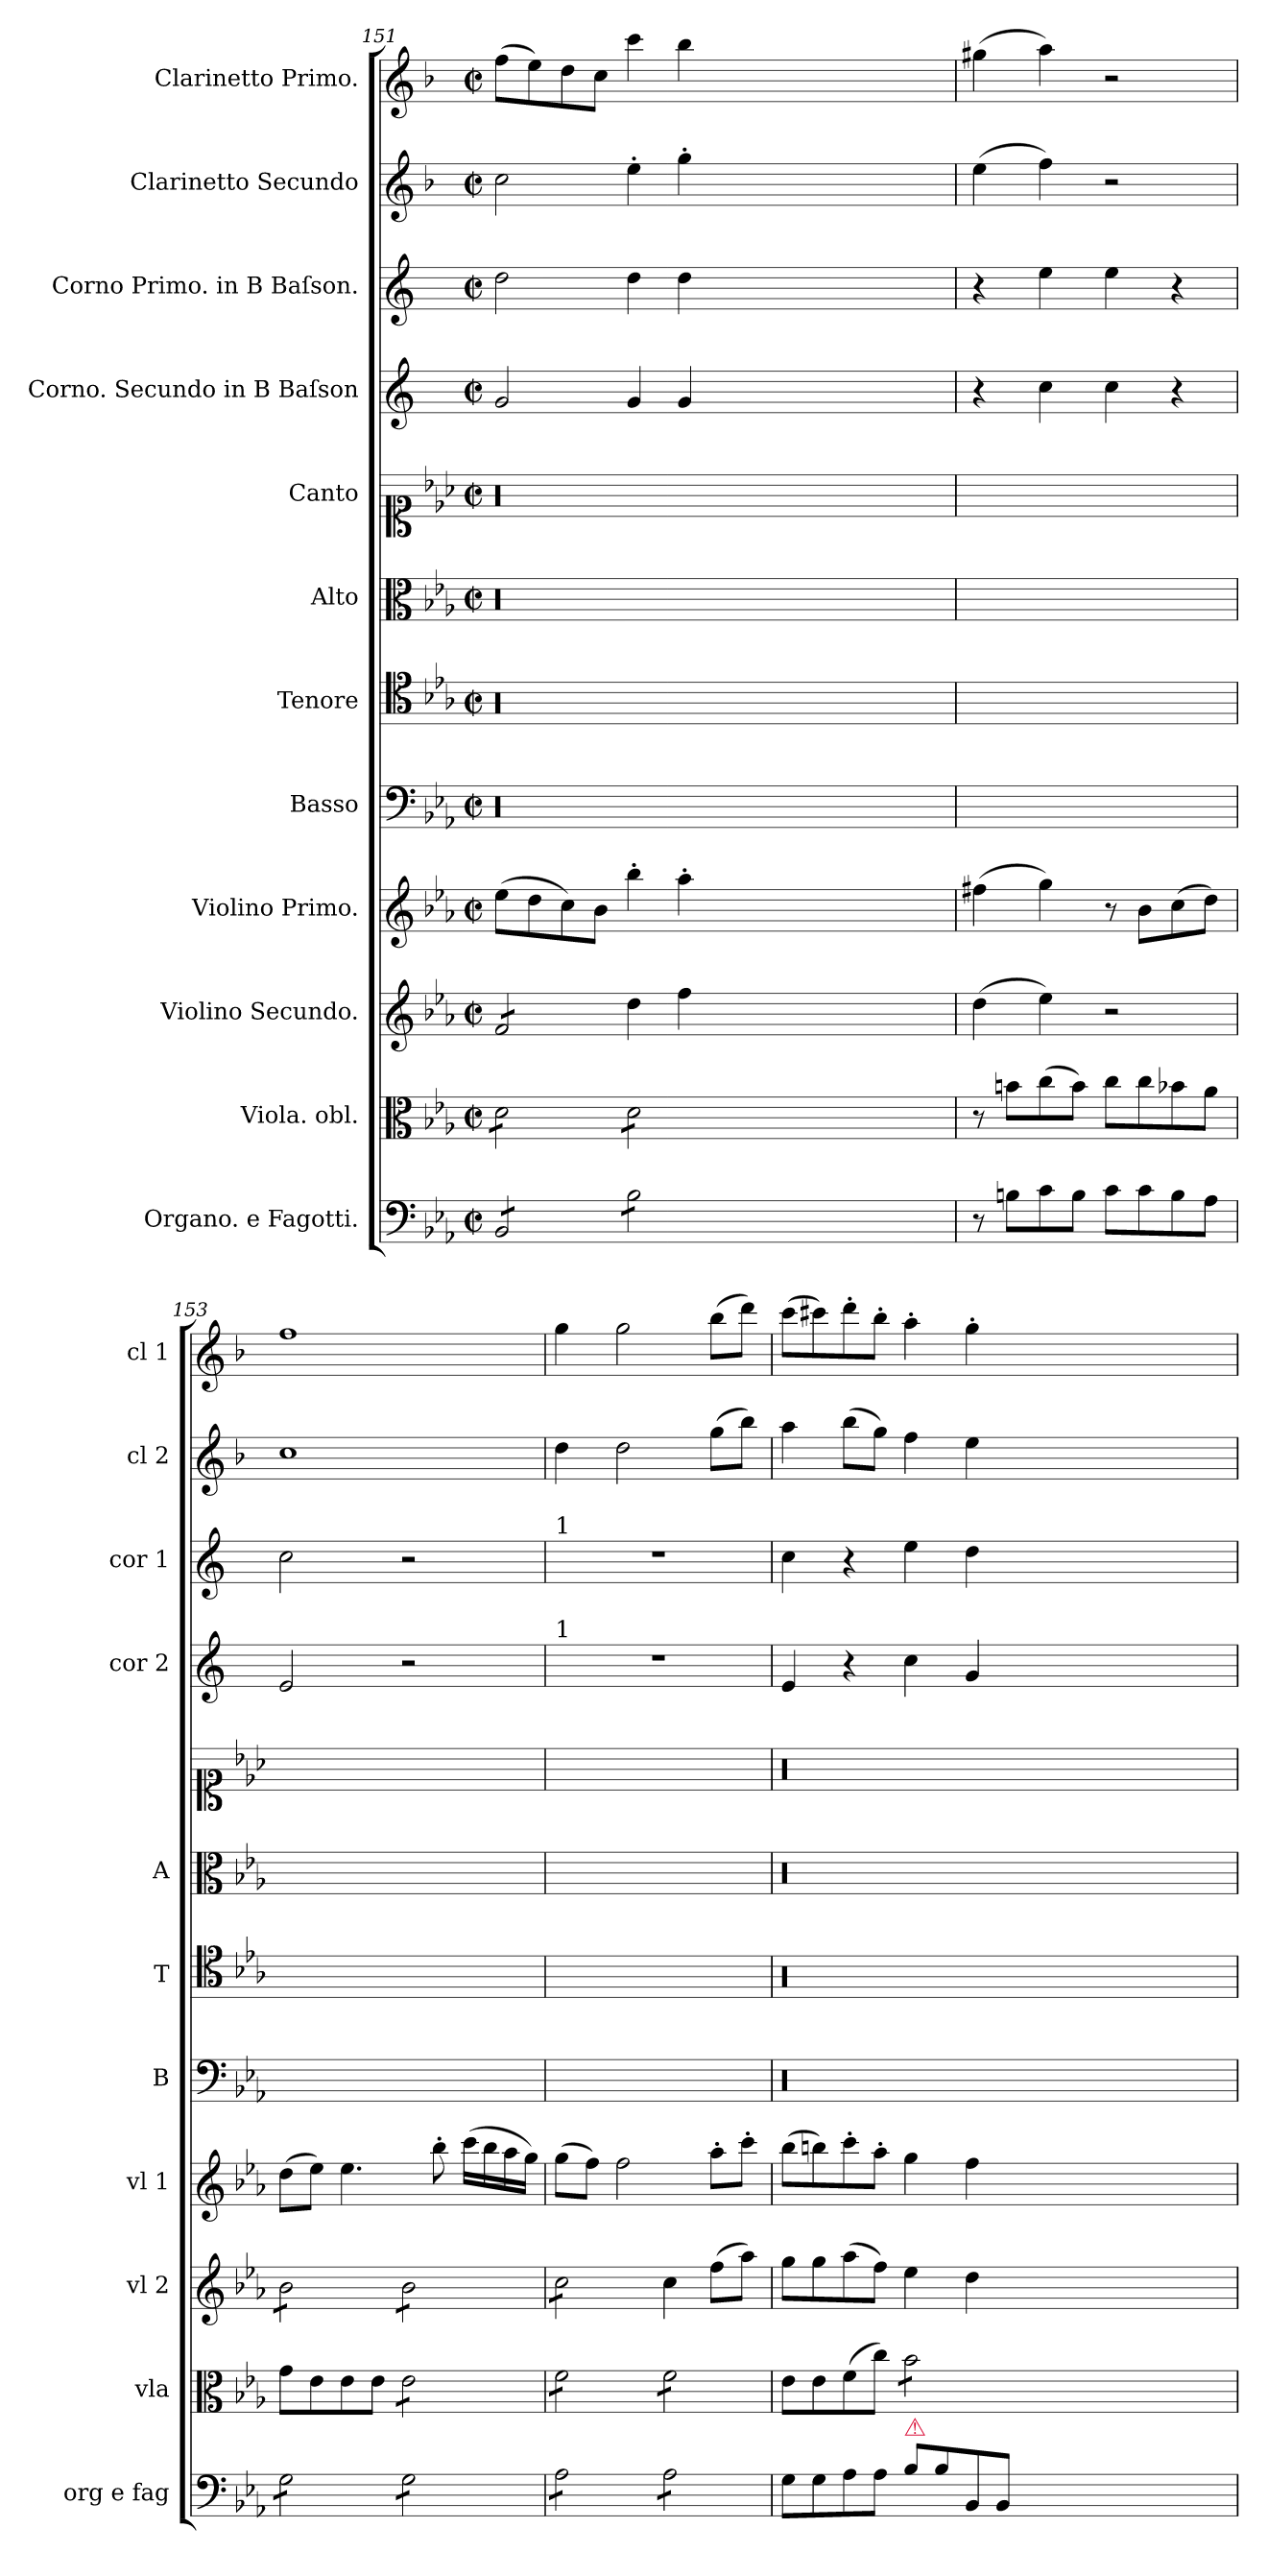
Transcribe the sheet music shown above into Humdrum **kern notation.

**kern	**kern	**kern	**kern	**kern	**kern	**kern	**kern	**kern	**dynam	**kern	**kern	**kern
*part12	*part11	*part10	*part9	*part8	*part7	*part6	*part5	*part4	*part4	*part3	*part2	*part1
*staff12	*staff11	*staff10	*staff9	*staff8	*staff7	*staff6	*staff5	*staff4	*staff4	*staff3	*staff2	*staff1
*I"Organo. e Fagotti.	*I"Viola. obl.	*I"Violino Secundo.	*I"Violino Primo.	*I"Basso	*I"Tenore	*I"Alto	*I"Canto	*I"Corno. Secundo in B Baſson	*	*I"Corno Primo. in B Baſson.	*I"Clarinetto Secundo	*I"Clarinetto Primo.
*I'org e fag	*I'vla	*I'vl 2	*I'vl 1	*I'B	*I'T	*I'A	*	*I'cor 2	*	*I'cor 1	*I'cl 2	*I'cl 1
*clefF4	*clefC3	*clefG2	*clefG2	*clefF4	*clefC4	*clefC3	*clefC1	*clefG2	*	*clefG2	*clefG2	*clefG2
*	*	*	*	*	*	*	*	*ITrd-2c-3	*	*ITrd-2c-3	*ITrd1c2	*ITrd1c2
*k[b-e-a-]	*k[b-e-a-]	*k[b-e-a-]	*k[b-e-a-]	*k[b-e-a-]	*k[b-e-a-]	*k[b-e-a-]	*k[b-e-a-]	*k[b-e-a-]	*	*k[b-e-a-]	*k[b-e-a-]	*k[b-e-a-]
*E-:	*E-:	*E-:	*E-:	*E-:	*E-:	*E-:	*E-:	*	*	*	*E-:	*E-:
*M2/2	*M2/2	*M2/2	*M2/2	*M2/2	*M2/2	*M2/2	*M2/2	*M2/2	*	*M2/2	*M2/2	*M2/2
*met(c|)	*met(c|)	*met(c|)	*met(c|)	*met(c|)	*met(c|)	*met(c|)	*met(c|)	*met(c|)	*	*met(c|)	*met(c|)	*met(c|)
=151	=151	=151	=151	=151	=151	=151	=151	=151	=151	=151	=151	=151
*tremolo	*	*	*	*	*	*	*	*	*	*	*	*
*	*tremolo	*	*	*	*	*	*	*	*	*	*	*
*	*	*tremolo	*	*	*	*	*	*	*	*	*	*
8BB-/L	8d\L	8f/L	(8ee-\L	00r	00r	00r	00r	2b-/	forte	2ff\	2b-\	(8ee-\L
8BB-/	8d\	8f/	8dd\	.	.	.	.	.	.	.	.	8dd\)
8BB-/	8d\	8f/	8cc\)	.	.	.	.	.	.	.	.	8cc\
8BB-/J	8d\J	8f/J	8b-\J	.	.	.	.	.	.	.	.	8b-\J
*	*	*Xtremolo	*	*	*	*	*	*	*	*	*	*
8B-\L	8d\L	4dd\	4bb-'\	.	.	.	.	4b-/	.	4ff\	4dd'\	4bb-\
8B-\	8d\	.	.	.	.	.	.	.	.	.	.	.
8B-\	8d\	4ff\	4aa-'\	.	.	.	.	4b-/	.	4ff\	4ff'\	4aa-\
8B-\J	8d\J	.	.	.	.	.	.	.	.	.	.	.
*	*Xtremolo	*	*	*	*	*	*	*	*	*	*	*
*Xtremolo	*	*	*	*	*	*	*	*	*	*	*	*
0.ryy	0.ryy	0.ryy	0.ryy	.	.	.	.	0.ryy	.	0.ryy	0.ryy	0.ryy
=152	=152	=152	=152	=152	=152	=152	=152	=152	=152	=152	=152	=152
8r	8r	(4dd\	(4ff#X\	1ryy	1ryy	1ryy	1ryy	4r	.	4r	(4dd\	(4ff#X\
8Bn\L	8bn\L	.	.	.	.	.	.	.	.	.	.	.
8c\	(8cc\	4ee-\)	4gg\)	.	.	.	.	4ee-\	.	4gg\	4ee-\)	4gg\)
8B\J	8b\J)	.	.	.	.	.	.	.	.	.	.	.
8c\L	8cc\L	2r	8r	.	.	.	.	4ee-\	.	4gg\	2r	2r
8c\	8cc\	.	8b-\L	.	.	.	.	.	.	.	.	.
8B\	8b-X\	.	(8cc\	.	.	.	.	4r	.	4r	.	.
8A-\J	8a-\J	.	8dd\J)	.	.	.	.	.	.	.	.	.
=153	=153	=153	=153	=153	=153	=153	=153	=153	=153	=153	=153	=153
*tremolo	*	*	*	*	*	*	*	*	*	*	*	*
*	*	*tremolo	*	*	*	*	*	*	*	*	*	*
8G\L	8g\L	8b-\L	(8dd\L	1ryy	1ryy	1ryy	1ryy	2g/	.	2ee-\	1b-\	1ee-\
8G\	8e-\	8b-\	8ee-\J)	.	.	.	.	.	.	.	.	.
8G\	8e-\	8b-\	4.ee-\	.	.	.	.	.	.	.	.	.
8G\J	8e-\J	8b-\J	.	.	.	.	.	.	.	.	.	.
*	*tremolo	*	*	*	*	*	*	*	*	*	*	*
8G\L	8e-\L	8b-\L	.	.	.	.	.	2r	.	2r	.	.
8G\	8e-\	8b-\	8bb-'\	.	.	.	.	.	.	.	.	.
8G\	8e-\	8b-\	(16ccc\LL	.	.	.	.	.	.	.	.	.
.	.	.	16bb-\	.	.	.	.	.	.	.	.	.
8G\J	8e-\J	8b-\J	16aa-\	.	.	.	.	.	.	.	.	.
.	.	.	16gg\JJ)	.	.	.	.	.	.	.	.	.
=154	=154	=154	=154	=154	=154	=154	=154	=154	=154	=154	=154	=154
!	!	!	!	!	!	!	!	!	!	!LO:TX:a:t=1	!	!
!	!	!	!	!	!	!	!	!LO:TX:a:t=1	!	!	!	!
8A-\L	8f\L	8cc\L	(8gg\L	1ryy	1ryy	1ryy	1ryy	1r	.	1r	4cc\	4ff\
8A-\	8f\	8cc\	8ff\J)	.	.	.	.	.	.	.	.	.
8A-\	8f\	8cc\	2ff\	.	.	.	.	.	.	.	2cc\	2ff\
8A-\J	8f\J	8cc\J	.	.	.	.	.	.	.	.	.	.
*	*	*Xtremolo	*	*	*	*	*	*	*	*	*	*
8A-\L	8f\L	4cc\	.	.	.	.	.	.	.	.	.	.
8A-\	8f\	.	.	.	.	.	.	.	.	.	.	.
8A-\	8f\	(8ff\L	8aa-'\L	.	.	.	.	.	.	.	(8ff\L	(8aa-\L
8A-\J	8f\J	8aa-\J)	8ccc'\J	.	.	.	.	.	.	.	8aa-\J)	8ccc\J)
*	*Xtremolo	*	*	*	*	*	*	*	*	*	*	*
*Xtremolo	*	*	*	*	*	*	*	*	*	*	*	*
=155	=155	=155	=155	=155	=155	=155	=155	=155	=155	=155	=155	=155
8G\L	8e-\L	8gg\L	(8bb-\L	00r	00r	00r	00r	4g/	.	4ee-\	4gg\	(8bb-\L
8G\	8e-\	8gg\	8bbn\)	.	.	.	.	.	.	.	.	8bbn\)
8A-\	(8f\	(8aa-\	8ccc'\	.	.	.	.	4r	.	4r	(8aa-\L	8ccc'\
8A-\J	8cc\J)	8ff\J)	8aa-'\J	.	.	.	.	.	.	.	8ff\J)	8aa-'\J
!LO:TX:a:color=crimson:t=⚠	!	!	!	!	!	!	!	!	!	!	!	!
*	*tremolo	*	*	*	*	*	*	*	*	*	*	*
8B-\L	8b-\L	4ee-\	4gg\	.	.	.	.	4ee-\	.	4gg\	4ee-\	4gg'\
8B-\	8b-\	.	.	.	.	.	.	.	.	.	.	.
8BB-/	8b-\	4dd\	4ff\	.	.	.	.	4b-/	.	4ff\	4dd\	4ff'\
8BB-/J	8b-\J	.	.	.	.	.	.	.	.	.	.	.
*	*Xtremolo	*	*	*	*	*	*	*	*	*	*	*
0.ryy	0.ryy	0.ryy	0.ryy	.	.	.	.	0.ryy	.	0.ryy	0.ryy	0.ryy
=	=	=	=	=	=	=	=	=	=	=	=	=
*-	*-	*-	*-	*-	*-	*-	*-	*-	*-	*-	*-	*-
